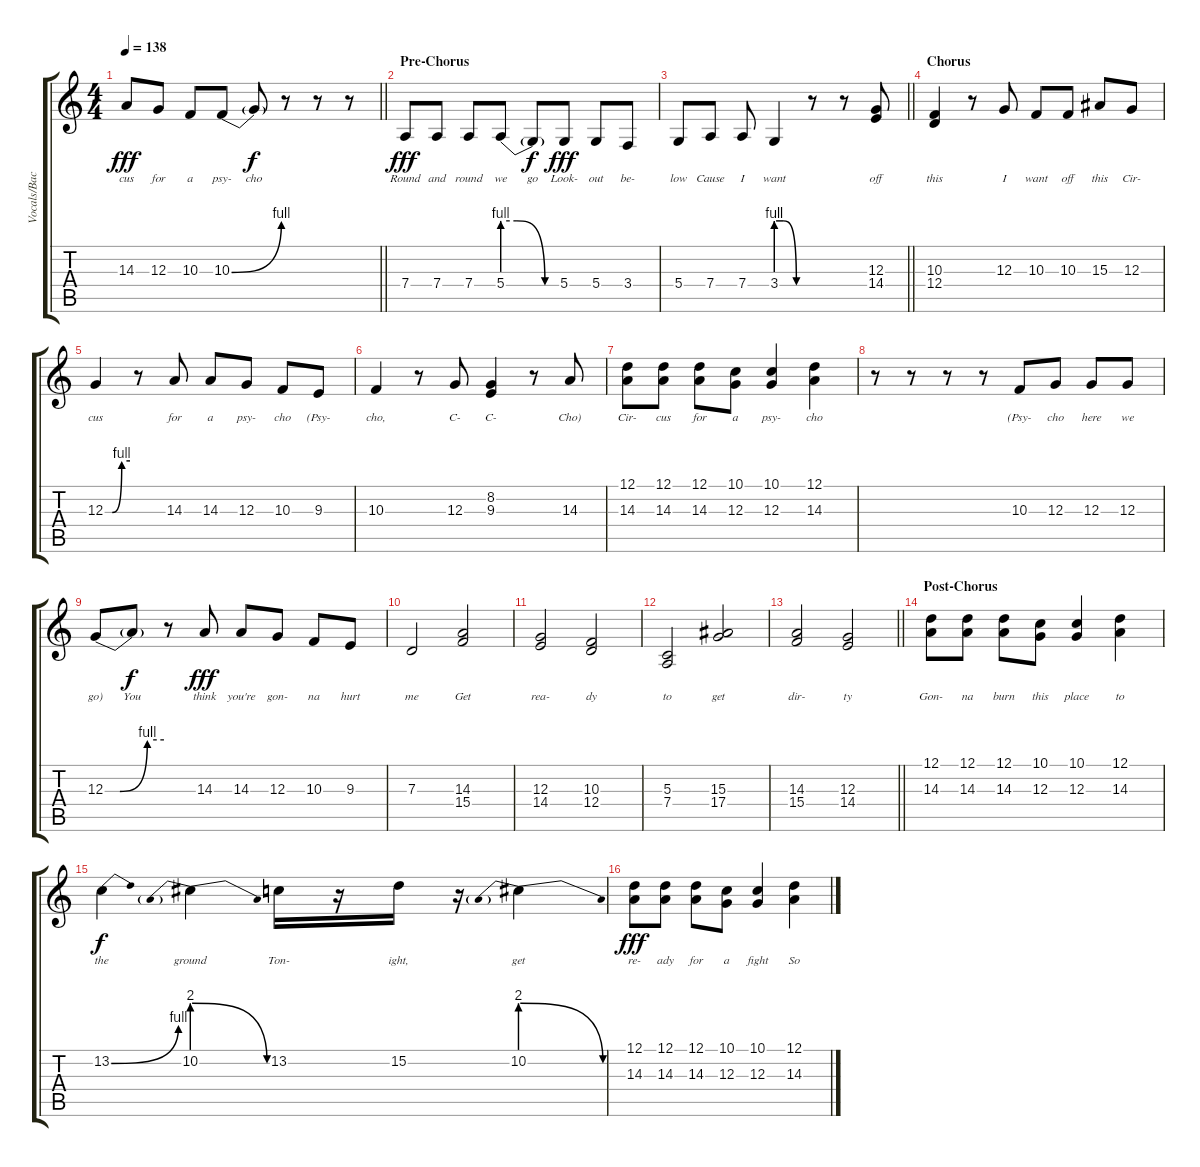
\track ("Vocals/Backing vocals" "Vocals/Bac") {instrument synthbrass1}
\staff {score tabs}
\tuning (D4 B3 G3 D3 A2 D2) {hide}
\ts (4 4)
\tempo 138
\clef g2
\barLineRight lightlight
\ks c
14.3.8{lyrics (0 "cus") lyrics (1 "") lyrics (2 "") lyrics (3 "") lyrics (4 "") dy fff} 12.3.8{lyrics (0 "for") lyrics (1 "") lyrics (2 "") lyrics (3 "") lyrics (4 "")} 10.3.8{lyrics (0 "a") lyrics (1 "") lyrics (2 "") lyrics (3 "") lyrics (4 "")} 10.3{be (bend 0 0 60 4)}.8{lyrics (0 "psy-") lyrics (1 "") lyrics (2 "") lyrics (3 "") lyrics (4 "")} 10.3{t}.8{lyrics (0 "cho") lyrics (1 "") lyrics (2 "") lyrics (3 "") lyrics (4 "") dy f} r.8 r.8 r.8 |
\section ("" "Pre-Chorus")
7.4.8{lyrics (0 "Round") lyrics (1 "") lyrics (2 "") lyrics (3 "") lyrics (4 "") dy fff} 7.4.8{lyrics (0 "and") lyrics (1 "") lyrics (2 "") lyrics (3 "") lyrics (4 "")} 7.4.8{lyrics (0 "round") lyrics (1 "") lyrics (2 "") lyrics (3 "") lyrics (4 "")} 5.4{be (custom 0 4 15 4 44 0 57 0 60 0)}.8{lyrics (0 "we") lyrics (1 "") lyrics (2 "") lyrics (3 "") lyrics (4 "")} 5.4{t}.8{lyrics (0 "go") lyrics (1 "") lyrics (2 "") lyrics (3 "") lyrics (4 "") dy f} 5.4.8{lyrics (0 "Look-") lyrics (1 "") lyrics (2 "") lyrics (3 "") lyrics (4 "") dy fff} 5.4.8{lyrics (0 "out") lyrics (1 "") lyrics (2 "") lyrics (3 "") lyrics (4 "")} 3.4.8{lyrics (0 "be-") lyrics (1 "") lyrics (2 "") lyrics (3 "") lyrics (4 "")} |
\barLineRight lightlight
5.4.8{lyrics (0 "low") lyrics (1 "") lyrics (2 "") lyrics (3 "") lyrics (4 "")} 7.4.8{lyrics (0 "Cause") lyrics (1 "") lyrics (2 "") lyrics (3 "") lyrics (4 "")} 7.4.8{lyrics (0 "I") lyrics (1 "") lyrics (2 "") lyrics (3 "") lyrics (4 "")} 3.4{be (custom 0 4 15 4 44 0 60 0)}.4{lyrics (0 "want") lyrics (1 "") lyrics (2 "") lyrics (3 "") lyrics (4 "")} r.8 r.8 (12.3 14.4).8{lyrics (0 "off") lyrics (1 "") lyrics (2 "") lyrics (3 "") lyrics (4 "")} |
\section ("" "Chorus ")
(10.3 12.4).4{lyrics (0 "this") lyrics (1 "") lyrics (2 "") lyrics (3 "") lyrics (4 "")} r.8 12.3.8{lyrics (0 "I") lyrics (1 "") lyrics (2 "") lyrics (3 "") lyrics (4 "")} 10.3.8{lyrics (0 "want") lyrics (1 "") lyrics (2 "") lyrics (3 "") lyrics (4 "")} 10.3.8{lyrics (0 "off") lyrics (1 "") lyrics (2 "") lyrics (3 "") lyrics (4 "")} 15.3.8{lyrics (0 "this") lyrics (1 "") lyrics (2 "") lyrics (3 "") lyrics (4 "")} 12.3.8{lyrics (0 "Cir-") lyrics (1 "") lyrics (2 "") lyrics (3 "") lyrics (4 "")} |
12.3{be (custom 0 0 17 0 40 4 60 4)}.4{lyrics (0 "cus") lyrics (1 "") lyrics (2 "") lyrics (3 "") lyrics (4 "")} r.8 14.3.8{lyrics (0 "for") lyrics (1 "") lyrics (2 "") lyrics (3 "") lyrics (4 "")} 14.3.8{lyrics (0 "a") lyrics (1 "") lyrics (2 "") lyrics (3 "") lyrics (4 "")} 12.3.8{lyrics (0 "psy-") lyrics (1 "") lyrics (2 "") lyrics (3 "") lyrics (4 "")} 10.3.8{lyrics (0 "cho") lyrics (1 "") lyrics (2 "") lyrics (3 "") lyrics (4 "")} 9.3.8{lyrics (0 "(Psy-") lyrics (1 "") lyrics (2 "") lyrics (3 "") lyrics (4 "")} |
10.3.4{lyrics (0 "cho,") lyrics (1 "") lyrics (2 "") lyrics (3 "") lyrics (4 "")} r.8 12.3.8{lyrics (0 "C-") lyrics (1 "") lyrics (2 "") lyrics (3 "") lyrics (4 "")} (8.2 9.3).4{lyrics (0 "C-") lyrics (1 "") lyrics (2 "") lyrics (3 "") lyrics (4 "")} r.8 14.3.8{lyrics (0 "Cho)") lyrics (1 "") lyrics (2 "") lyrics (3 "") lyrics (4 "")} |
(12.1 14.3).8{lyrics (0 "Cir-") lyrics (1 "") lyrics (2 "") lyrics (3 "") lyrics (4 "")} (12.1 14.3).8{lyrics (0 "cus") lyrics (1 "") lyrics (2 "") lyrics (3 "") lyrics (4 "")} (12.1 14.3).8{lyrics (0 "for") lyrics (1 "") lyrics (2 "") lyrics (3 "") lyrics (4 "")} (10.1 12.3).8{lyrics (0 "a") lyrics (1 "") lyrics (2 "") lyrics (3 "") lyrics (4 "")} (10.1 12.3).4{lyrics (0 "psy-") lyrics (1 "") lyrics (2 "") lyrics (3 "") lyrics (4 "")} (12.1 14.3).4{lyrics (0 "cho") lyrics (1 "") lyrics (2 "") lyrics (3 "") lyrics (4 "")} |
r.8 r.8 r.8 r.8 10.3.8{lyrics (0 "(Psy-") lyrics (1 "") lyrics (2 "") lyrics (3 "") lyrics (4 "")} 12.3.8{lyrics (0 "cho") lyrics (1 "") lyrics (2 "") lyrics (3 "") lyrics (4 "")} 12.3.8{lyrics (0 "here") lyrics (1 "") lyrics (2 "") lyrics (3 "") lyrics (4 "")} 12.3.8{lyrics (0 "we") lyrics (1 "") lyrics (2 "") lyrics (3 "") lyrics (4 "")} |
12.3{be (custom 0 0 15 0 43 4 60 4)}.8{lyrics (0 "go)") lyrics (1 "") lyrics (2 "") lyrics (3 "") lyrics (4 "")} 12.3{t}.8{lyrics (0 "You") lyrics (1 "") lyrics (2 "") lyrics (3 "") lyrics (4 "") dy f} r.8 14.3.8{lyrics (0 "think") lyrics (1 "") lyrics (2 "") lyrics (3 "") lyrics (4 "") dy fff} 14.3.8{lyrics (0 "you're") lyrics (1 "") lyrics (2 "") lyrics (3 "") lyrics (4 "")} 12.3.8{lyrics (0 "gon-") lyrics (1 "") lyrics (2 "") lyrics (3 "") lyrics (4 "")} 10.3.8{lyrics (0 "na") lyrics (1 "") lyrics (2 "") lyrics (3 "") lyrics (4 "")} 9.3.8{lyrics (0 "hurt") lyrics (1 "") lyrics (2 "") lyrics (3 "") lyrics (4 "")} |
7.3.2{lyrics (0 "me") lyrics (1 "") lyrics (2 "") lyrics (3 "") lyrics (4 "")} (14.3 15.4).2{lyrics (0 "Get") lyrics (1 "") lyrics (2 "") lyrics (3 "") lyrics (4 "")} |
(12.3 14.4).2{lyrics (0 "rea-") lyrics (1 "") lyrics (2 "") lyrics (3 "") lyrics (4 "")} (10.3 12.4).2{lyrics (0 "dy") lyrics (1 "") lyrics (2 "") lyrics (3 "") lyrics (4 "")} |
(5.3 7.4).2{lyrics (0 "to") lyrics (1 "") lyrics (2 "") lyrics (3 "") lyrics (4 "")} (15.3 17.4).2{lyrics (0 "get") lyrics (1 "") lyrics (2 "") lyrics (3 "") lyrics (4 "")} |
\barLineRight lightlight
(14.3 15.4).2{lyrics (0 "dir-") lyrics (1 "") lyrics (2 "") lyrics (3 "") lyrics (4 "")} (12.3 14.4).2{lyrics (0 "ty") lyrics (1 "") lyrics (2 "") lyrics (3 "") lyrics (4 "")} |
\section ("" "Post-Chorus")
(12.1 14.3).8{lyrics (0 "Gon-") lyrics (1 "") lyrics (2 "") lyrics (3 "") lyrics (4 "")} (12.1 14.3).8{lyrics (0 "na") lyrics (1 "") lyrics (2 "") lyrics (3 "") lyrics (4 "")} (12.1 14.3).8{lyrics (0 "burn") lyrics (1 "") lyrics (2 "") lyrics (3 "") lyrics (4 "")} (10.1 12.3).8{lyrics (0 "this") lyrics (1 "") lyrics (2 "") lyrics (3 "") lyrics (4 "")} (10.1 12.3).4{lyrics (0 "place") lyrics (1 "") lyrics (2 "") lyrics (3 "") lyrics (4 "")} (12.1 14.3).4{lyrics (0 "to") lyrics (1 "") lyrics (2 "") lyrics (3 "") lyrics (4 "")} |
13.2{be (bend 0 0 60 4)}.4{lyrics (0 "the") lyrics (1 "") lyrics (2 "") lyrics (3 "") lyrics (4 "") dy f} 10.2{be (prebendrelease 0 8 60 0)}.4{lyrics (0 "ground") lyrics (1 "") lyrics (2 "") lyrics (3 "") lyrics (4 "")} 13.2.16{lyrics (0 "Ton-") lyrics (1 "") lyrics (2 "") lyrics (3 "") lyrics (4 "")} r.16 15.2.16{lyrics (0 "ight,") lyrics (1 "") lyrics (2 "") lyrics (3 "") lyrics (4 "")} r.16 10.2{be (prebendrelease 0 8 60 0)}.4{lyrics (0 "get") lyrics (1 "") lyrics (2 "") lyrics (3 "") lyrics (4 "")} |
(12.1 14.3).8{lyrics (0 "re-") lyrics (1 "") lyrics (2 "") lyrics (3 "") lyrics (4 "") dy fff} (12.1 14.3).8{lyrics (0 "ady") lyrics (1 "") lyrics (2 "") lyrics (3 "") lyrics (4 "")} (12.1 14.3).8{lyrics (0 "for") lyrics (1 "") lyrics (2 "") lyrics (3 "") lyrics (4 "")} (10.1 12.3).8{lyrics (0 "a") lyrics (1 "") lyrics (2 "") lyrics (3 "") lyrics (4 "")} (10.1 12.3).4{lyrics (0 "fight") lyrics (1 "") lyrics (2 "") lyrics (3 "") lyrics (4 "")} (12.1 14.3).4{lyrics (0 "So") lyrics (1 "") lyrics (2 "") lyrics (3 "") lyrics (4 "")}
